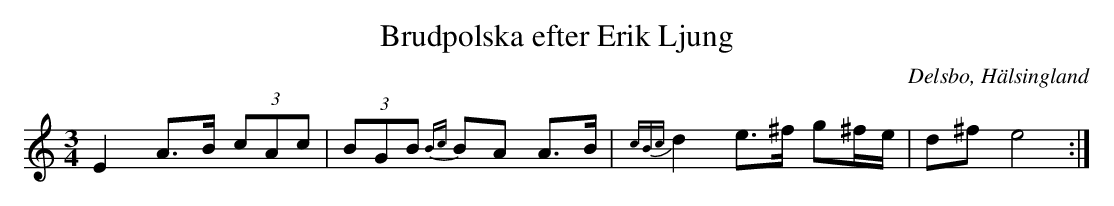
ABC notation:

X:1
T: Brudpolska efter Erik Ljung
O: Delsbo, Hälsingland
M: 3/4
L: 1/8
K: Am
E2 A>B (3cAc| (3BGB {Bc}BA A>B|{cBc}d2 e>^f g^f/e/|d^f e4 :|
